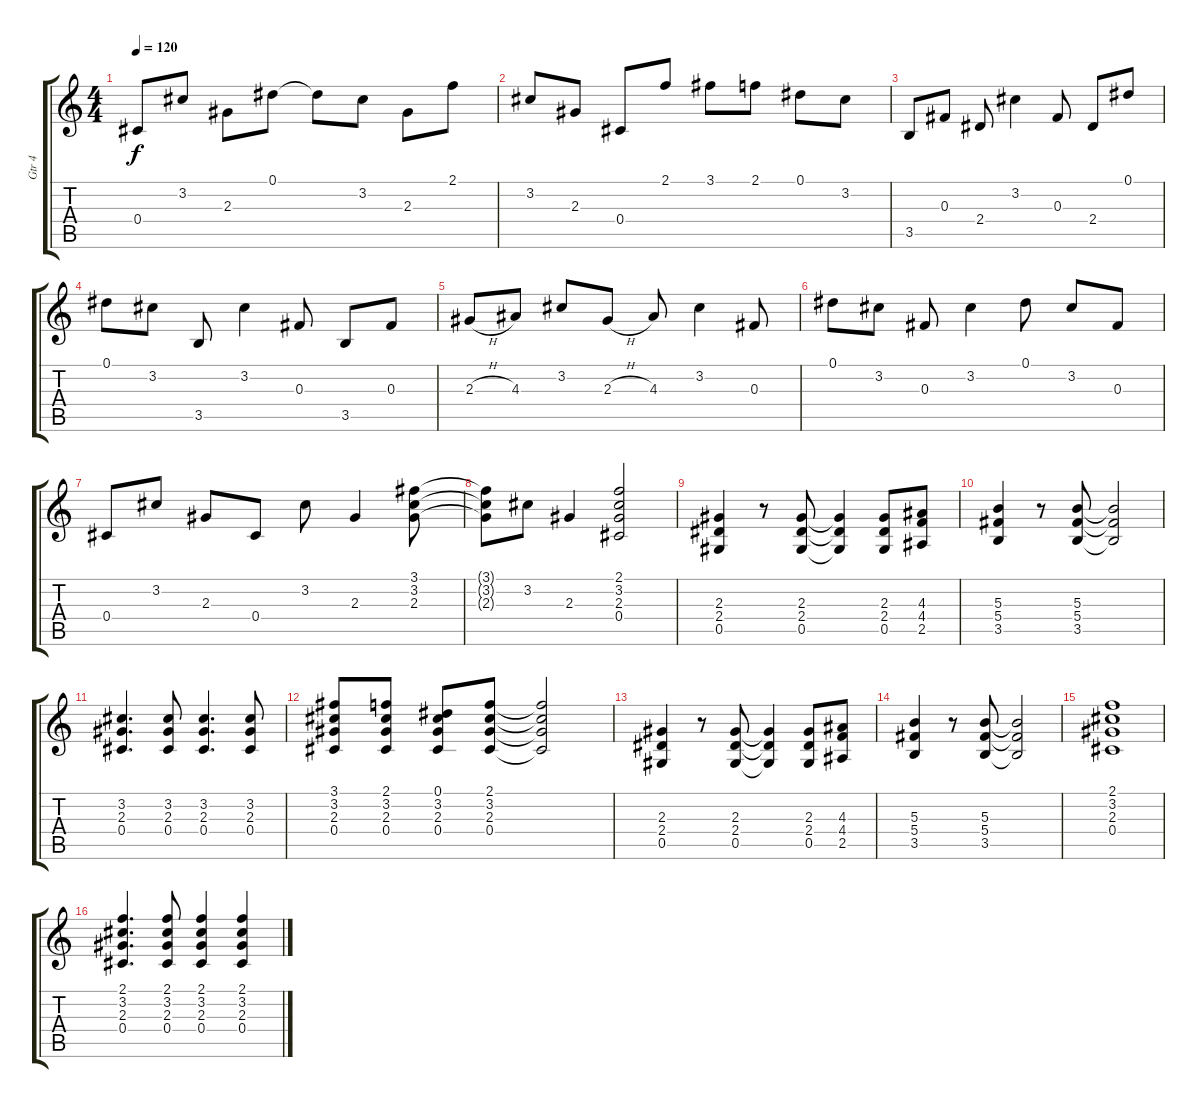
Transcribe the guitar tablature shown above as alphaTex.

\track ("Gtr 4" "Gtr 4") {instrument electricguitarclean}
\staff {score tabs}
\tuning (Eb4 Bb3 Gb3 Db3 Ab2 Eb2) {hide}
\ts (4 4)
\tempo 120
\clef g2
\ks c
0.4.8{dy f} 3.2.8 2.3.8 0.1.8 0.1{t}.8 3.2.8 2.3.8 2.1.8 |
3.2.8 2.3.8 0.4.8 2.1.8 3.1.8 2.1.8 0.1.8 3.2.8 |
3.5.8 0.3.8 2.4.8 3.2.4 0.3.8 2.4.8 0.1.8 |
0.1.8 3.2.8 3.5.8 3.2.4 0.3.8 3.5.8 0.3.8 |
2.3{h}.8 4.3.8 3.2.8 2.3{h}.8 4.3.8 3.2.4 0.3.8 |
0.1.8 3.2.8 0.3.8 3.2.4 0.1.8 3.2.8 0.3.8 |
0.4.8 3.2.8 2.3.8 0.4.8 3.2.8 2.3.4 (3.1 3.2 2.3).8 |
(3.1{t} 3.2{t} 2.3{t}).8 3.2.8 2.3.4 (2.1 3.2 2.3 0.4).2 |
(2.3 2.4 0.5).4 r.8 (2.3 2.4 0.5).8 (2.3{t} 2.4{t} 0.5{t}).4 (2.3 2.4 0.5).8 (4.3 4.4 2.5).8 |
(5.3 5.4 3.5).4 r.8 (5.3 5.4 3.5).8 (5.3{t} 5.4{t} 3.5{t}).2 |
(3.2 2.3 0.4).4{d} (3.2 2.3 0.4).8 (3.2 2.3 0.4).4{d} (3.2 2.3 0.4).8 |
(3.1 3.2 2.3 0.4).8 (2.1 3.2 2.3 0.4).8 (0.1 3.2 2.3 0.4).8 (2.1 3.2 2.3 0.4).8 (2.1{t} 3.2{t} 2.3{t} 0.4{t}).2 |
(2.3 2.4 0.5).4 r.8 (2.3 2.4 0.5).8 (2.3{t} 2.4{t} 0.5{t}).4 (2.3 2.4 0.5).8 (4.3 4.4 2.5).8 |
(5.3 5.4 3.5).4 r.8 (5.3 5.4 3.5).8 (5.3{t} 5.4{t} 3.5{t}).2 |
(2.1 3.2 2.3 0.4).1 |
(2.1 3.2 2.3 0.4).4{d} (2.1 3.2 2.3 0.4).8 (2.1 3.2 2.3 0.4).4 (2.1 3.2 2.3 0.4).4
